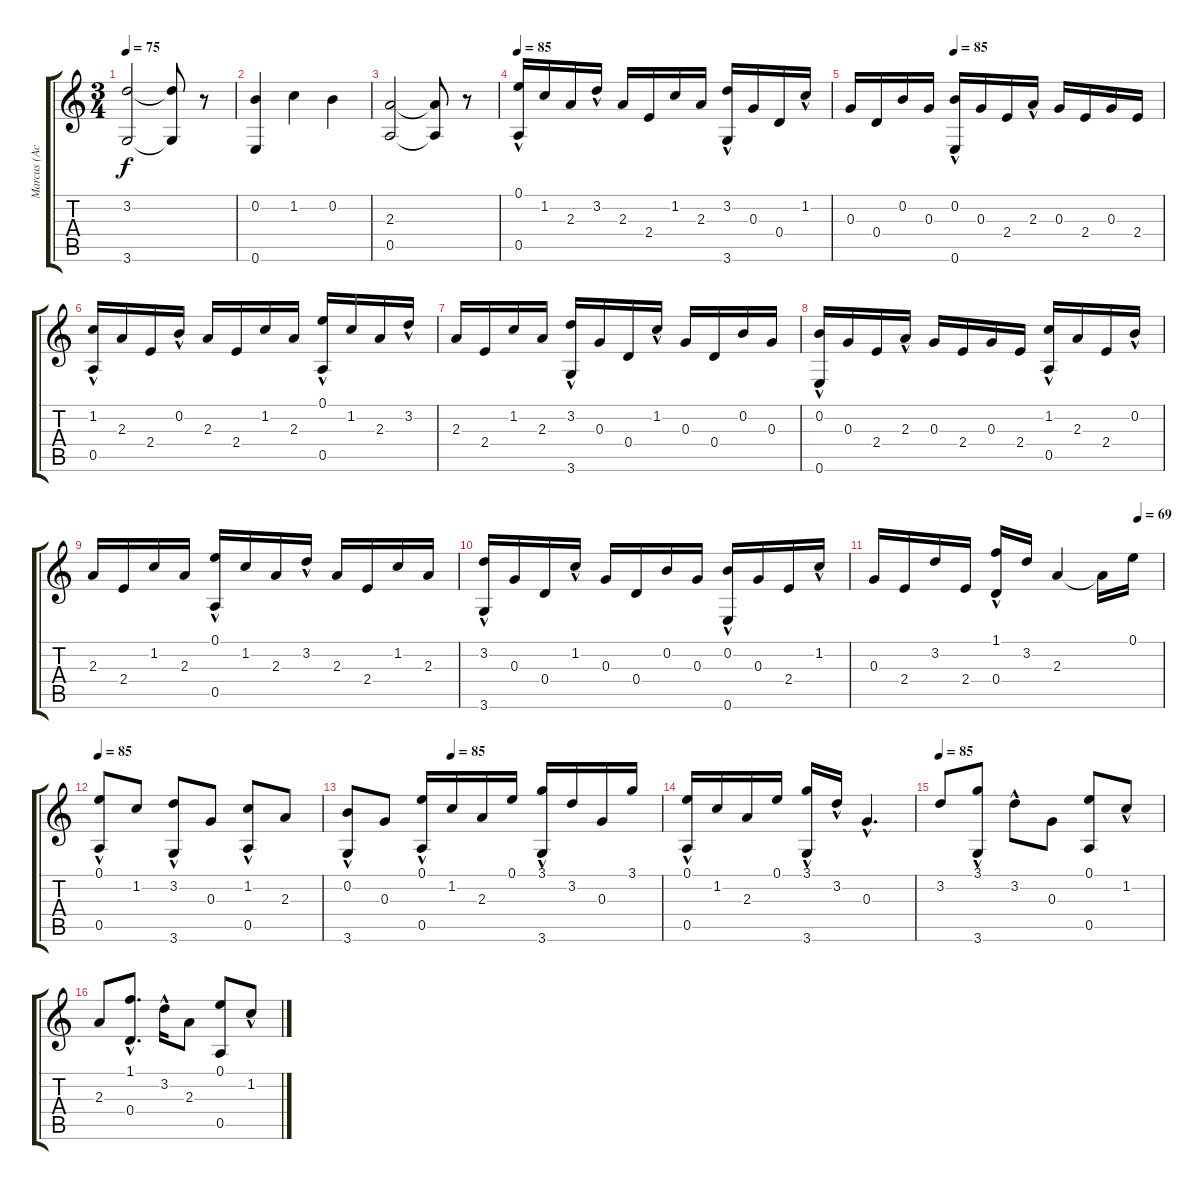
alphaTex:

\track ("Marcus (Acous. Gtr)" "Marcus (Ac") {instrument acousticguitarsteel}
\staff {score tabs}
\tuning (E4 B3 G3 D3 A2 E2) {hide}
\ts (3 4)
\tempo 75
\clef g2
\ks c
(3.2 3.6).2{dy f} (3.2{t} 3.6{t}).8 r.8 |
(0.2 0.6).4 1.2.4 0.2.4 |
(2.3 0.5).2 (2.3{t} 0.5{t}).8 r.8 |
\tempo 85
(0.1{hac} 0.5).16 1.2.16 2.3.16 3.2{hac}.16 2.3.16 2.4.16 1.2.16 2.3.16 (3.2{hac} 3.6).16 0.3.16 0.4.16 1.2{hac}.16 |
\tempo (85 0.3333333333333333)
0.3.16 0.4.16 0.2.16 0.3.16 (0.2{hac} 0.6).16 0.3.16 2.4.16 2.3{hac}.16 0.3.16 2.4.16 0.3.16 2.4.16 |
(1.2{hac} 0.5).16 2.3.16 2.4.16 0.2{hac}.16 2.3.16 2.4.16 1.2.16 2.3.16 (0.1{hac} 0.5).16 1.2.16 2.3.16 3.2{hac}.16 |
2.3.16 2.4.16 1.2.16 2.3.16 (3.2{hac} 3.6).16 0.3.16 0.4.16 1.2{hac}.16 0.3.16 0.4.16 0.2.16 0.3.16 |
(0.2{hac} 0.6).16 0.3.16 2.4.16 2.3{hac}.16 0.3.16 2.4.16 0.3.16 2.4.16 (1.2{hac} 0.5).16 2.3.16 2.4.16 0.2{hac}.16 |
2.3.16 2.4.16 1.2.16 2.3.16 (0.1{hac} 0.5).16 1.2.16 2.3.16 3.2{hac}.16 2.3.16 2.4.16 1.2.16 2.3.16 |
(3.2{hac} 3.6).16 0.3.16 0.4.16 1.2{hac}.16 0.3.16 0.4.16 0.2.16 0.3.16 (0.2{hac} 0.6).16 0.3.16 2.4.16 1.2{hac}.16 |
\tempo (69 0.9166666666666666)
0.3.16 2.4.16 3.2.16 2.4.16 (1.1 0.4{hac}).16 3.2.16 2.3.4 2.3{t}.16 0.1.16 |
\tempo 85
(0.1 0.5{hac}).8 1.2.8 (3.2 3.6{hac}).8 0.3.8 (1.2 0.5{hac}).8 2.3.8 |
\tempo (85 0.3333333333333333)
(0.2{hac} 3.6{hac}).8 0.3.8 (0.1{hac} 0.5{hac}).16 1.2.16 2.3.16 0.1.16 (3.1{hac} 3.6{hac}).16 3.2.16 0.3.16 3.1.16 |
(0.1{hac} 0.5{hac}).16 1.2.16 2.3.16 0.1.16 (3.1 3.6{hac}).16 3.2{hac}.16 0.3{hac}.4{d} |
\tempo 85
3.2.8 (3.1 3.6{hac}).8 3.2{hac}.8 0.3.8 (0.1 0.5).8 1.2{hac}.8 |
2.3.8 (1.1{hac} 0.4).8{d} 3.2{hac}.16 2.3.8 (0.1 0.5).8 1.2{hac}.8
